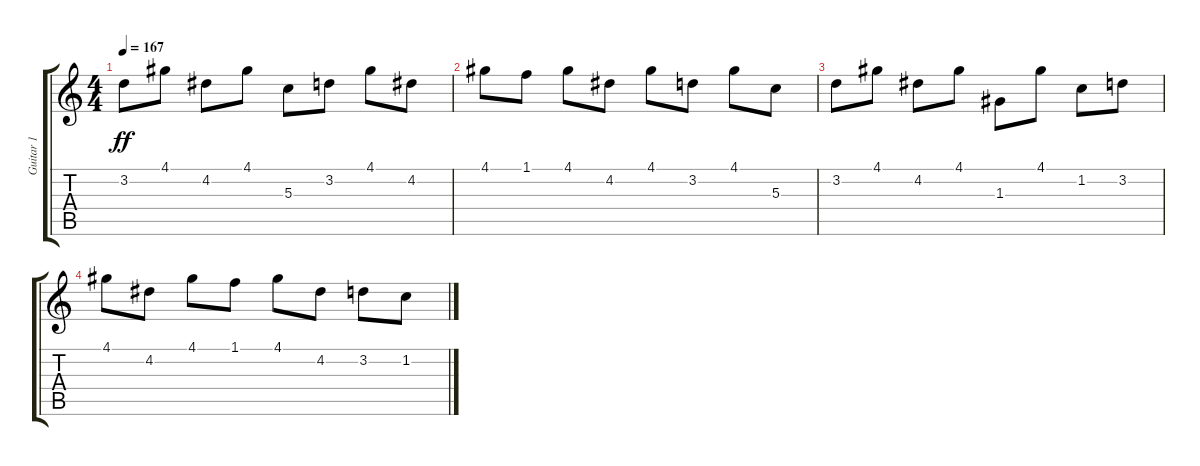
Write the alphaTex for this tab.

\track ("Guitar 1" "Guitar 1") {instrument acousticguitarsteel}
\staff {score tabs}
\tuning (E4 B3 G3 D3 A2 D2) {hide}
\ts (4 4)
\tempo 167
\clef g2
\ks c
3.2.8{dy ff} 4.1.8 4.2.8 4.1.8 5.3.8 3.2.8 4.1.8 4.2.8 |
4.1.8 1.1.8 4.1.8 4.2.8 4.1.8 3.2.8 4.1.8 5.3.8 |
3.2.8 4.1.8 4.2.8 4.1.8 1.3.8 4.1.8 1.2.8 3.2.8 |
4.1.8 4.2.8 4.1.8 1.1.8 4.1.8 4.2.8 3.2.8 1.2.8
